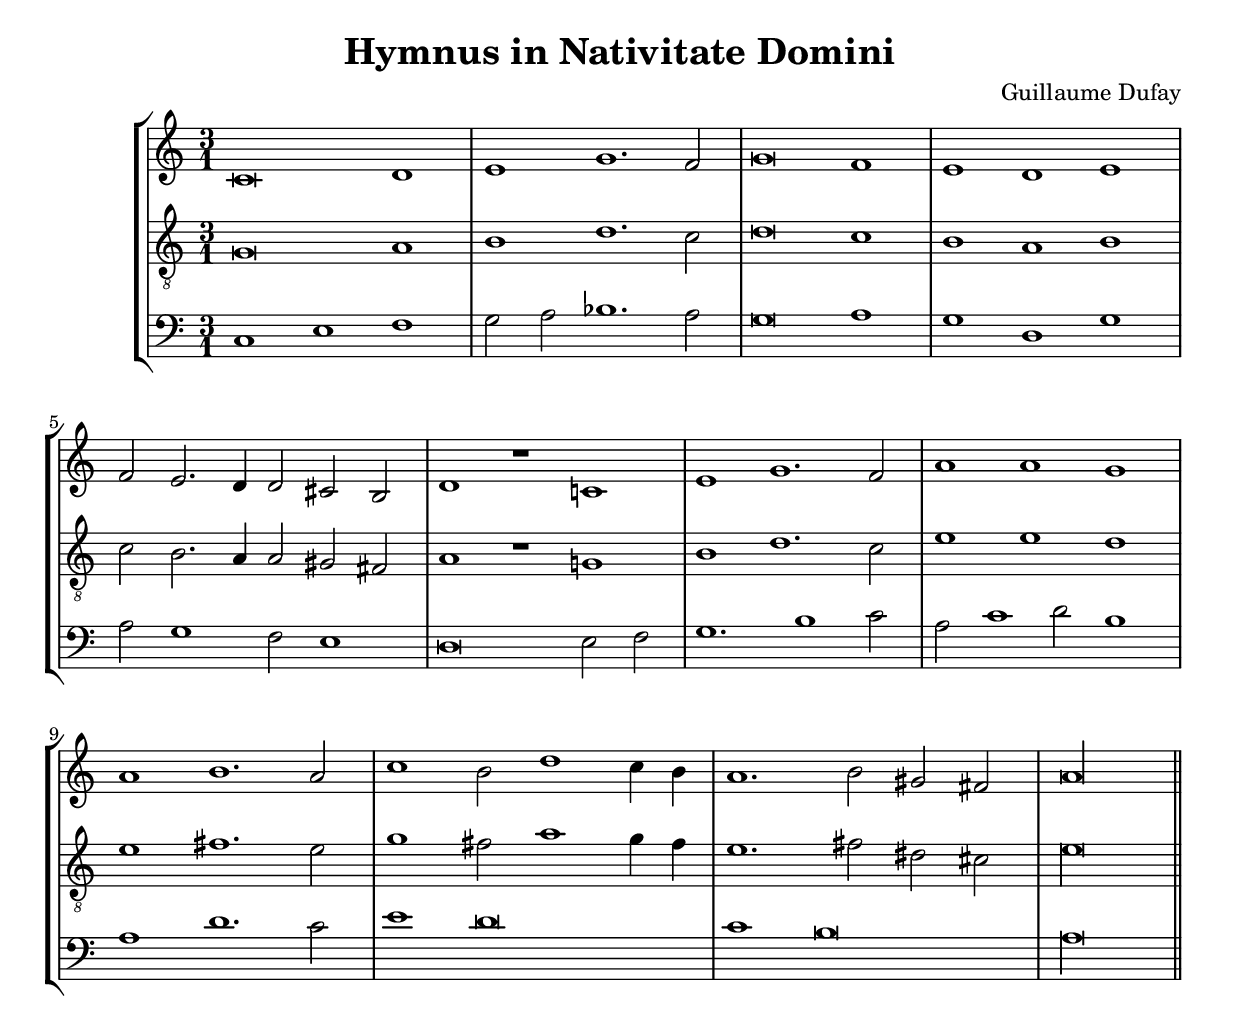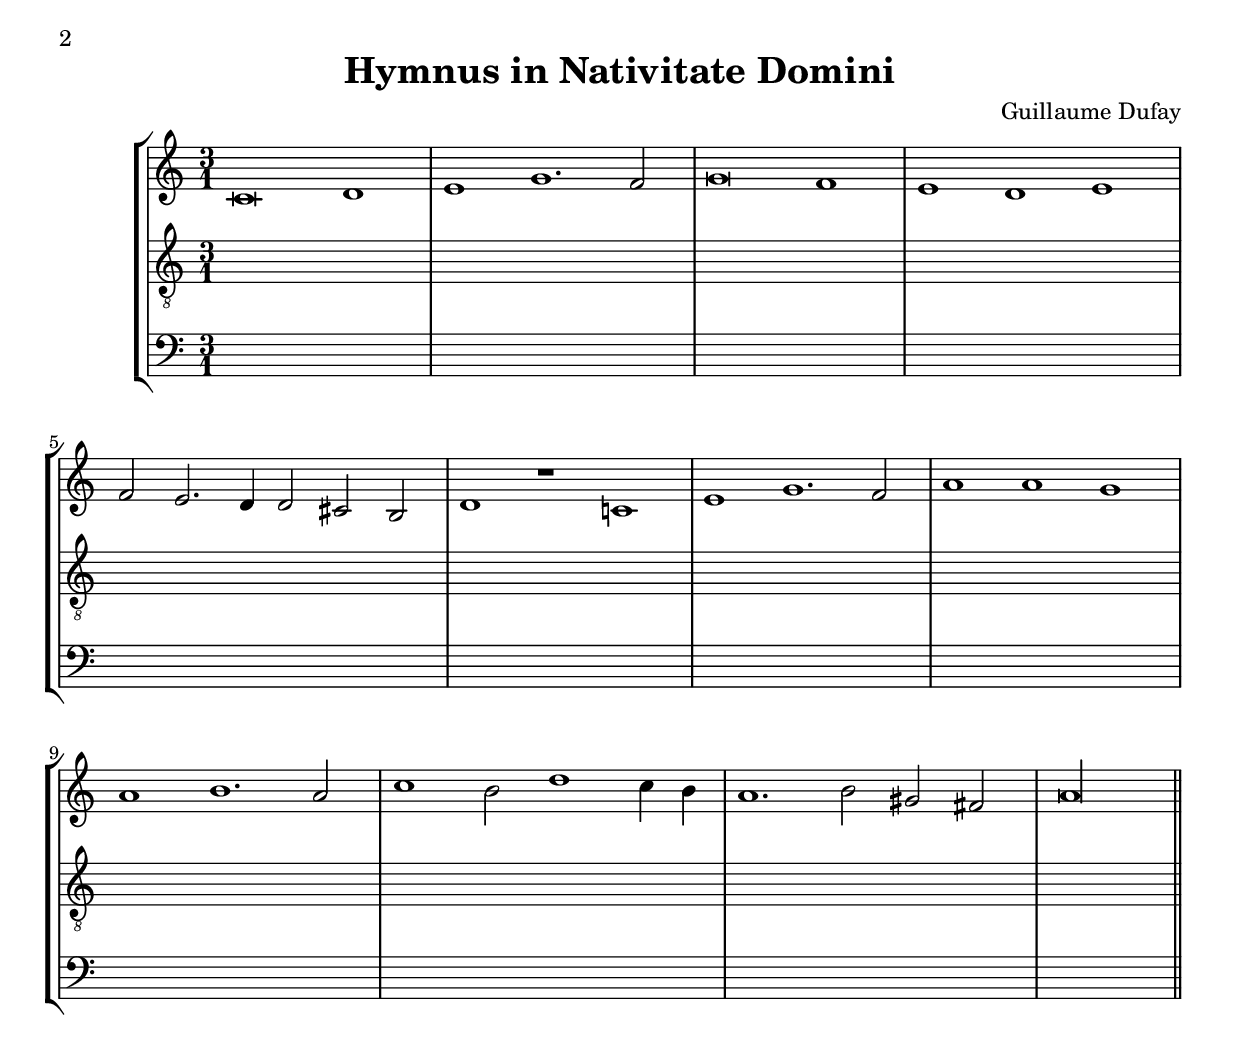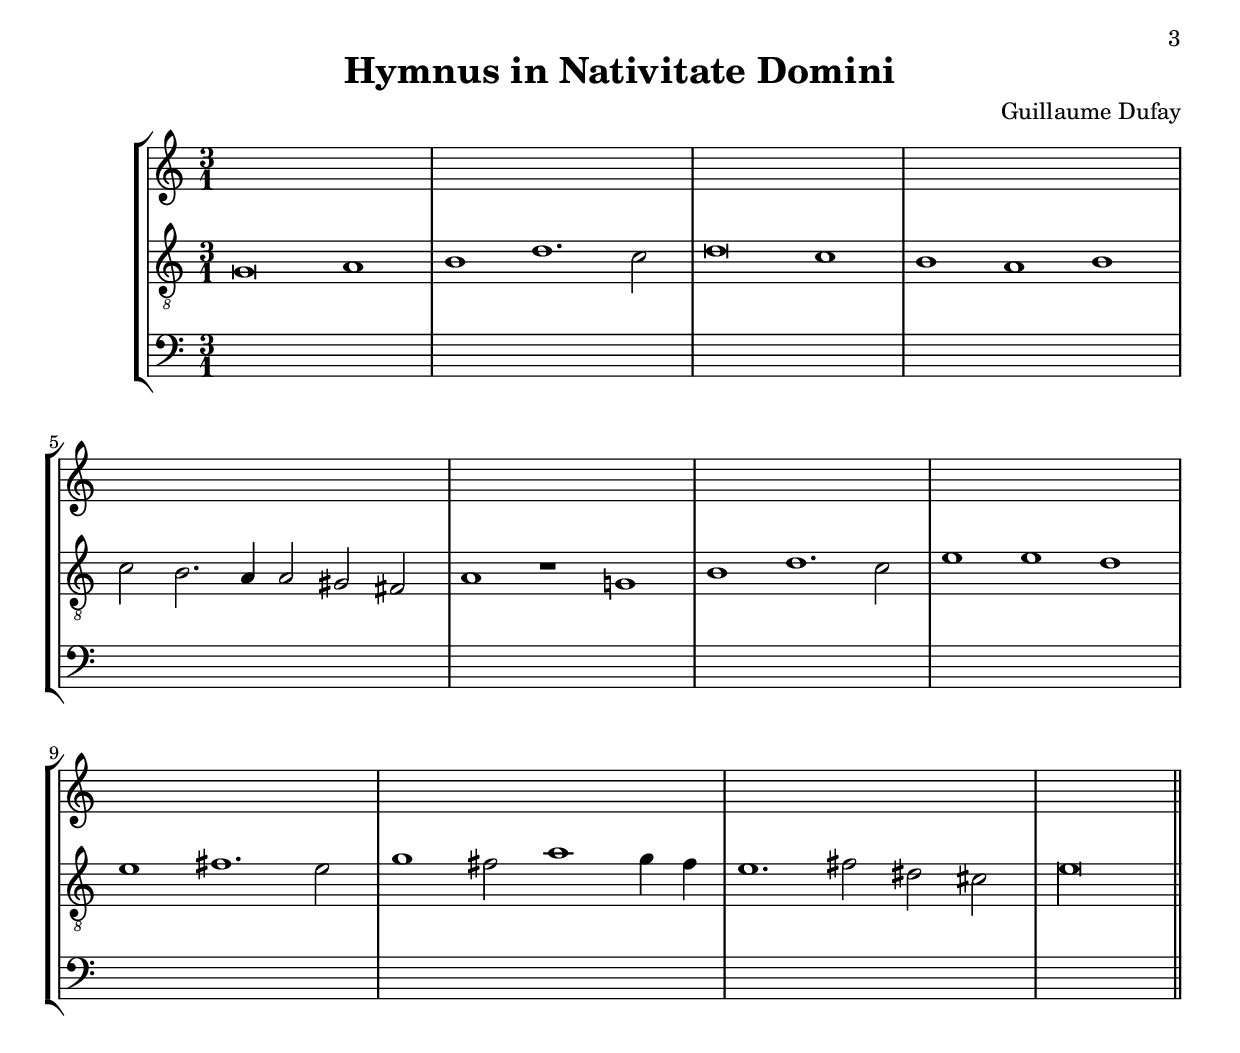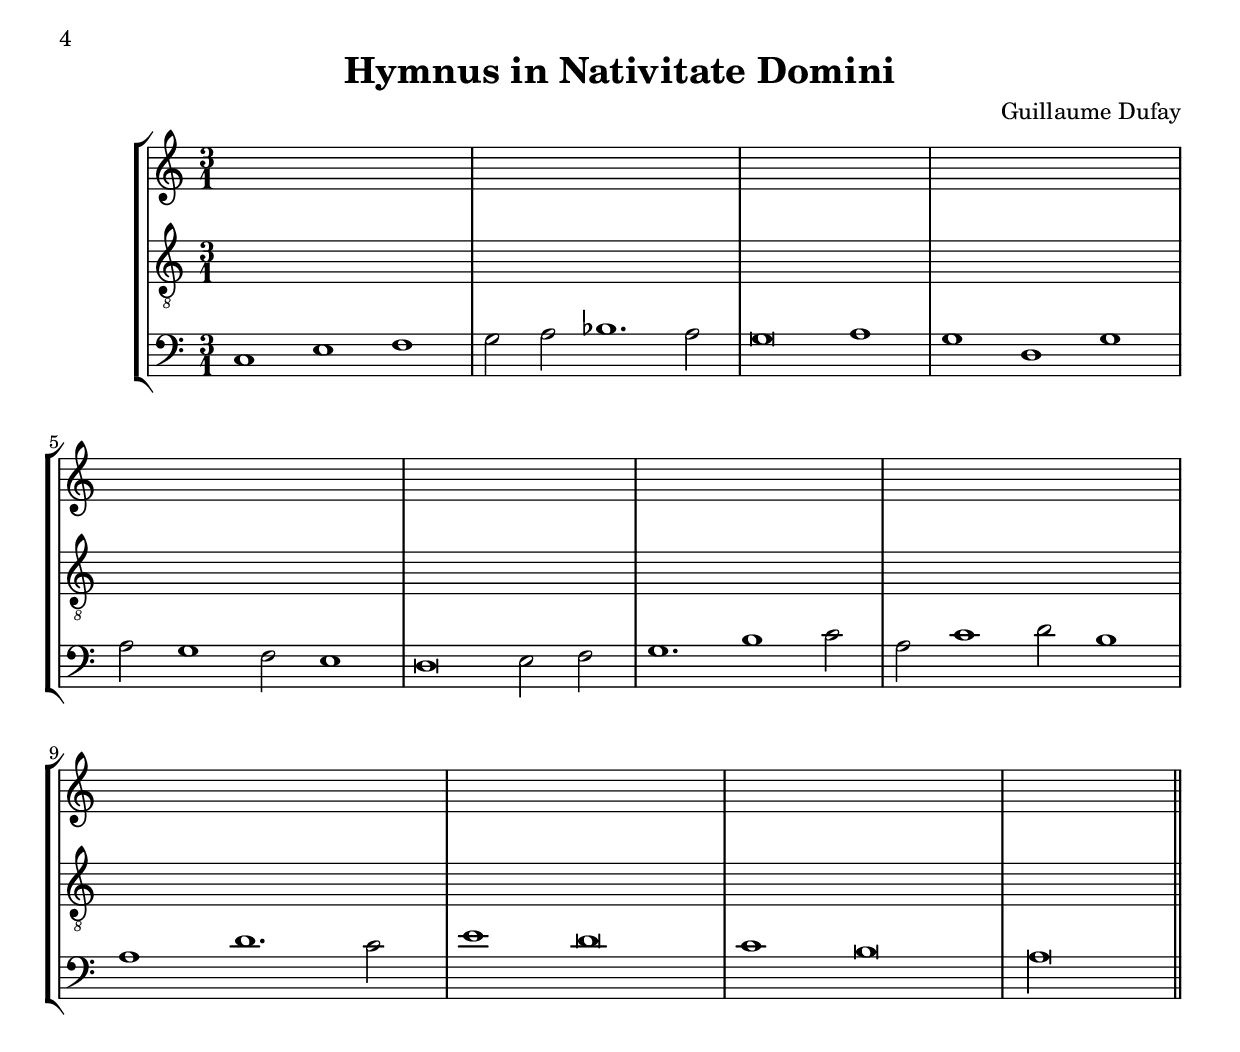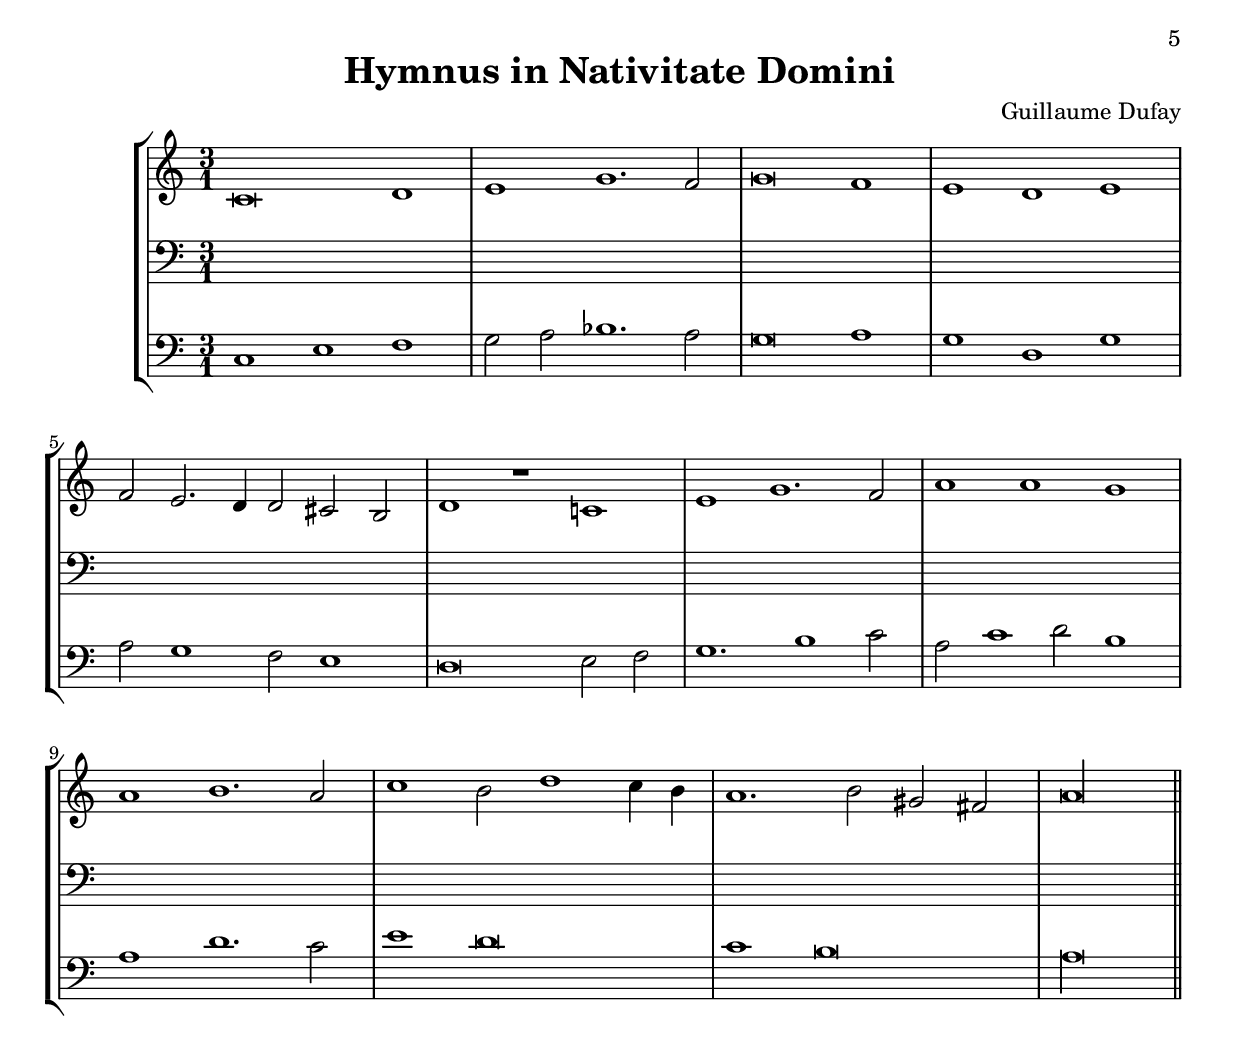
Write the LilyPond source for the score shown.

\version "2.12.2"
sopran = \relative c' {c\breve d1 e g1. f2 g\breve f1 e d e \break f2 e2. d4 d2 cis b d1 r1 c! e g1. f2 a1 a g \break a b1. a2 c1 b2 d1 c4 b a1. b2 gis fis a\longa*1/2}

tenor = \transpose c g, {\sopran}

bass = \relative c {c1 e f g2 a bes1. a2 g\breve a1 g d g \break a2 g1 f2 e1 d\breve e2 f g1. b1 c2 a c1 d2 b1 \break a d1. c2 e1 d\breve c1 b\breve a\longa*1/2}

tacet = {s\breve. s s s s s s s s s s s\longa*1/2}

\bookpart {
\header { title = "Hymnus in Nativitate Domini" composer = "Guillaume Dufay" opus = "" tagline = ##f }
\score
{
 {
 \new StaffGroup <<
 \new Staff
 { 
 \clef treble \key c \major \time 3/1 \sopran \bar "||"
 }
 \new Staff
 { 
 \clef "treble_8" \key c \major \time 3/1 \tenor \bar "||"
 }
 \new Staff
 { 
 \clef bass \key c \major \time 3/1 \bass \bar "||"
 }
 >>
 }
\layout {}
}
}

\bookpart {
\header { title = "Hymnus in Nativitate Domini" composer = "Guillaume Dufay" opus = "" tagline = ##f }
\score
{
 {
 \new StaffGroup <<
 \new Staff
 { 
 \clef treble \key c \major \time 3/1 \sopran \bar "||"
 }
 \new Staff
 { 
 \clef "treble_8" \key c \major \time 3/1 \tacet \bar "||"
 }
 \new Staff
 { 
 \clef bass \key c \major \time 3/1 \tacet \bar "||"
 }
 >>
 }
\layout {}
}
}

\bookpart {
\header { title = "Hymnus in Nativitate Domini" composer = "Guillaume Dufay" opus = "" tagline = ##f }
\score
{
 {
 \new StaffGroup <<
 \new Staff
 { 
 \clef treble \key c \major \time 3/1 \tacet \bar "||"
 }
 \new Staff
 { 
 \clef "treble_8" \key c \major \time 3/1 \tenor \bar "||"
 }
 \new Staff
 { 
 \clef bass \key c \major \time 3/1 \tacet \bar "||"
 }
 >>
 }
\layout {}
}
}

\bookpart {
\header { title = "Hymnus in Nativitate Domini" composer = "Guillaume Dufay" opus = "" tagline = ##f }
\score
{
 {
 \new StaffGroup <<
 \new Staff
 { 
 \clef treble \key c \major \time 3/1 \tacet \bar "||"
 }
 \new Staff
 { 
 \clef "treble_8" \key c \major \time 3/1 \tacet \bar "||"
 }
 \new Staff
 { 
 \clef bass \key c \major \time 3/1 \bass \bar "||"
 }
 >>
 }
\layout {}
}
}

\bookpart {
\header { title = "Hymnus in Nativitate Domini" composer = "Guillaume Dufay" opus = "" tagline = ##f }
\score
{
 {
 \new StaffGroup <<
 \new Staff
 { 
 \clef treble \key c \major \time 3/1 \sopran \bar "||"
 }
 \new Staff
 { 
 \clef bass \key c \major \time 3/1 \tacet \bar "||"
 }
 \new Staff
 { 
 \clef bass \key c \major \time 3/1 \bass \bar "||"
 }
 >>
 }
\layout {}
}
}

